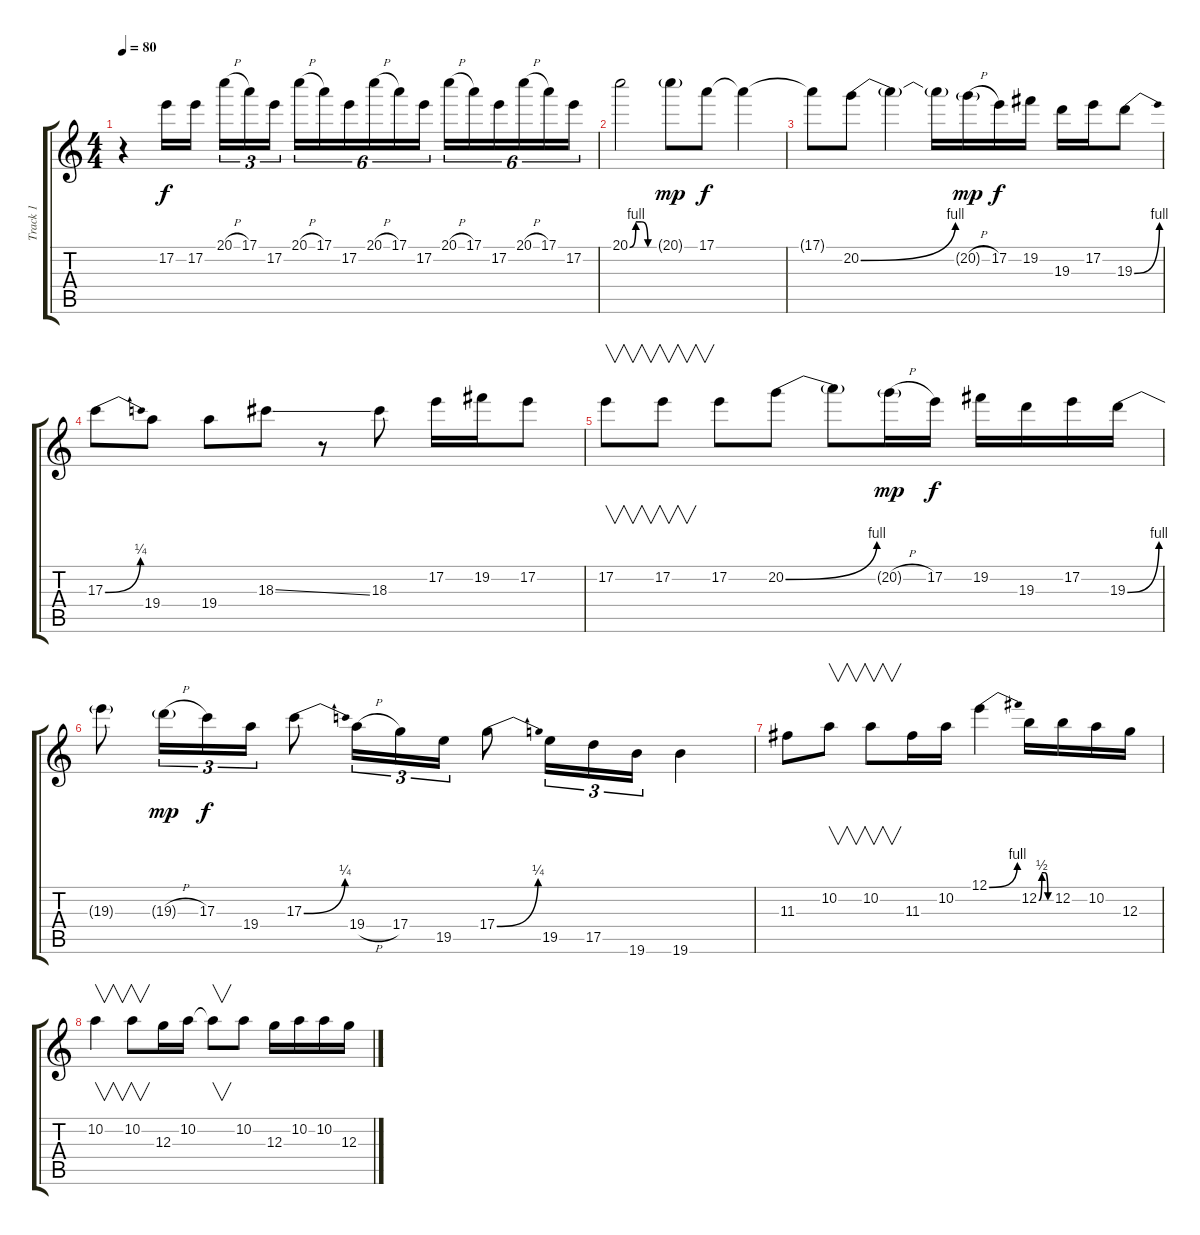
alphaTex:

\track ("Track 1" "Track 1") {instrument electricguitarclean}
\staff {score tabs}
\tuning (E4 B3 G3 D3 A2 E2) {hide}
\ts (4 4)
\tempo 80
\clef g2
\ks c
r.4{dy f} 17.2.16 17.2.16 20.1{h}.16{tu (3 2)} 17.1.16{tu (3 2)} 17.2.16{tu (3 2)} 20.1{h}.16{tu (6 4)} 17.1.16{tu (6 4)} 17.2.16{tu (6 4)} 20.1{h}.16{tu (6 4)} 17.1.16{tu (6 4)} 17.2.16{tu (6 4)} 20.1{h}.16{tu (6 4)} 17.1.16{tu (6 4)} 17.2.16{tu (6 4)} 20.1{h}.16{tu (6 4)} 17.1.16{tu (6 4)} 17.2.16{tu (6 4)} |
20.1{be (custom 0 0 15 4 30 4 45 0 60 0)}.2 20.1{g}.8{dy mp} 17.1.8{dy f} 17.1{t}.4 |
17.1{t}.8 20.2{be (bend 0 0 60 4)}.8 20.2{t}.4 20.2{t}.16 20.2{h g}.16{dy mp} 17.2.16{dy f} 19.2.16 19.3.16 17.2.16 19.3{be (bend 0 0 60 4)}.8 |
17.3{be (bend 0 0 60 1)}.8 19.4.8 19.4.8 18.3{ss}.8 r.8 18.3.8 17.2.16 19.2.16 17.2.8 |
17.2.8{v} 17.2.8{v} 17.2.8 20.2{be (bend 0 0 60 4)}.8 20.2{t}.8 20.2{h g}.16{dy mp} 17.2.16{dy f} 19.2.16 19.3.16 17.2.16 19.3{be (bend 0 0 60 4)}.16 |
19.3{t}.8 19.3{h g}.16{tu (3 2) dy mp} 17.3.16{tu (3 2) dy f} 19.4.16{tu (3 2)} 17.3{be (bend 0 0 60 1)}.8 19.4{h}.16{tu (3 2)} 17.4.16{tu (3 2)} 19.5.16{tu (3 2)} 17.4{be (bend 0 0 60 1)}.8 19.5.16{tu (3 2)} 17.5.16{tu (3 2)} 19.6.16{tu (3 2)} 19.6.4 |
11.3.8 10.2.8{v} 10.2.8{v} 11.3.16 10.2.16 12.1{be (bend 0 0 60 4)}.4 12.2{be (custom 0 0 15 2 30 2 45 0 60 0)}.16 12.2.16 10.2.16 12.3.16 |
10.2.4{v} 10.2.8{v} 12.3.16 10.2.16 10.2{t}.8{v} 10.2.8 12.3.16 10.2.16 10.2.16 12.3.16
